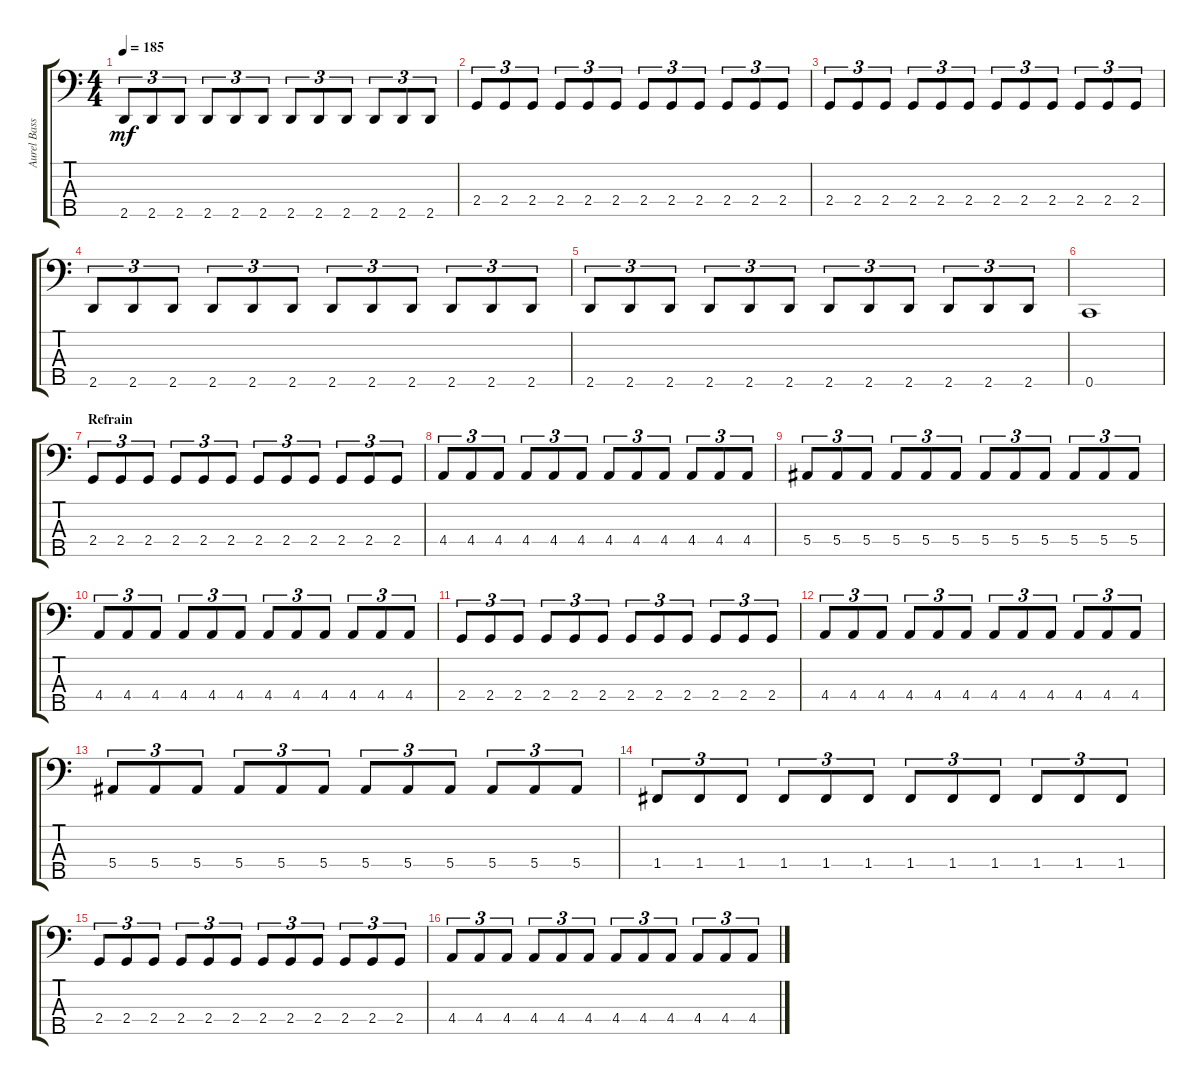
\track ("Aurel Bass" "Aurel Bass") {instrument electricbassfinger}
\staff {score tabs}
\tuning (Ab2 Eb2 Bb1 F1 C1) {hide}
\ts (4 4)
\tempo 185
\clef f4
\ks c
2.5.8{tu (3 2) dy mf} 2.5.8{tu (3 2)} 2.5.8{tu (3 2)} 2.5.8{tu (3 2)} 2.5.8{tu (3 2)} 2.5.8{tu (3 2)} 2.5.8{tu (3 2)} 2.5.8{tu (3 2)} 2.5.8{tu (3 2)} 2.5.8{tu (3 2)} 2.5.8{tu (3 2)} 2.5.8{tu (3 2)} |
2.4.8{tu (3 2)} 2.4.8{tu (3 2)} 2.4.8{tu (3 2)} 2.4.8{tu (3 2)} 2.4.8{tu (3 2)} 2.4.8{tu (3 2)} 2.4.8{tu (3 2)} 2.4.8{tu (3 2)} 2.4.8{tu (3 2)} 2.4.8{tu (3 2)} 2.4.8{tu (3 2)} 2.4.8{tu (3 2)} |
2.4.8{tu (3 2)} 2.4.8{tu (3 2)} 2.4.8{tu (3 2)} 2.4.8{tu (3 2)} 2.4.8{tu (3 2)} 2.4.8{tu (3 2)} 2.4.8{tu (3 2)} 2.4.8{tu (3 2)} 2.4.8{tu (3 2)} 2.4.8{tu (3 2)} 2.4.8{tu (3 2)} 2.4.8{tu (3 2)} |
2.5.8{tu (3 2)} 2.5.8{tu (3 2)} 2.5.8{tu (3 2)} 2.5.8{tu (3 2)} 2.5.8{tu (3 2)} 2.5.8{tu (3 2)} 2.5.8{tu (3 2)} 2.5.8{tu (3 2)} 2.5.8{tu (3 2)} 2.5.8{tu (3 2)} 2.5.8{tu (3 2)} 2.5.8{tu (3 2)} |
2.5.8{tu (3 2)} 2.5.8{tu (3 2)} 2.5.8{tu (3 2)} 2.5.8{tu (3 2)} 2.5.8{tu (3 2)} 2.5.8{tu (3 2)} 2.5.8{tu (3 2)} 2.5.8{tu (3 2)} 2.5.8{tu (3 2)} 2.5.8{tu (3 2)} 2.5.8{tu (3 2)} 2.5.8{tu (3 2)} |
0.5.1 |
\section ("" "Refrain")
2.4.8{tu (3 2)} 2.4.8{tu (3 2)} 2.4.8{tu (3 2)} 2.4.8{tu (3 2)} 2.4.8{tu (3 2)} 2.4.8{tu (3 2)} 2.4.8{tu (3 2)} 2.4.8{tu (3 2)} 2.4.8{tu (3 2)} 2.4.8{tu (3 2)} 2.4.8{tu (3 2)} 2.4.8{tu (3 2)} |
4.4.8{tu (3 2)} 4.4.8{tu (3 2)} 4.4.8{tu (3 2)} 4.4.8{tu (3 2)} 4.4.8{tu (3 2)} 4.4.8{tu (3 2)} 4.4.8{tu (3 2)} 4.4.8{tu (3 2)} 4.4.8{tu (3 2)} 4.4.8{tu (3 2)} 4.4.8{tu (3 2)} 4.4.8{tu (3 2)} |
5.4.8{tu (3 2)} 5.4.8{tu (3 2)} 5.4.8{tu (3 2)} 5.4.8{tu (3 2)} 5.4.8{tu (3 2)} 5.4.8{tu (3 2)} 5.4.8{tu (3 2)} 5.4.8{tu (3 2)} 5.4.8{tu (3 2)} 5.4.8{tu (3 2)} 5.4.8{tu (3 2)} 5.4.8{tu (3 2)} |
4.4.8{tu (3 2)} 4.4.8{tu (3 2)} 4.4.8{tu (3 2)} 4.4.8{tu (3 2)} 4.4.8{tu (3 2)} 4.4.8{tu (3 2)} 4.4.8{tu (3 2)} 4.4.8{tu (3 2)} 4.4.8{tu (3 2)} 4.4.8{tu (3 2)} 4.4.8{tu (3 2)} 4.4.8{tu (3 2)} |
2.4.8{tu (3 2)} 2.4.8{tu (3 2)} 2.4.8{tu (3 2)} 2.4.8{tu (3 2)} 2.4.8{tu (3 2)} 2.4.8{tu (3 2)} 2.4.8{tu (3 2)} 2.4.8{tu (3 2)} 2.4.8{tu (3 2)} 2.4.8{tu (3 2)} 2.4.8{tu (3 2)} 2.4.8{tu (3 2)} |
4.4.8{tu (3 2)} 4.4.8{tu (3 2)} 4.4.8{tu (3 2)} 4.4.8{tu (3 2)} 4.4.8{tu (3 2)} 4.4.8{tu (3 2)} 4.4.8{tu (3 2)} 4.4.8{tu (3 2)} 4.4.8{tu (3 2)} 4.4.8{tu (3 2)} 4.4.8{tu (3 2)} 4.4.8{tu (3 2)} |
5.4.8{tu (3 2)} 5.4.8{tu (3 2)} 5.4.8{tu (3 2)} 5.4.8{tu (3 2)} 5.4.8{tu (3 2)} 5.4.8{tu (3 2)} 5.4.8{tu (3 2)} 5.4.8{tu (3 2)} 5.4.8{tu (3 2)} 5.4.8{tu (3 2)} 5.4.8{tu (3 2)} 5.4.8{tu (3 2)} |
1.4.8{tu (3 2)} 1.4.8{tu (3 2)} 1.4.8{tu (3 2)} 1.4.8{tu (3 2)} 1.4.8{tu (3 2)} 1.4.8{tu (3 2)} 1.4.8{tu (3 2)} 1.4.8{tu (3 2)} 1.4.8{tu (3 2)} 1.4.8{tu (3 2)} 1.4.8{tu (3 2)} 1.4.8{tu (3 2)} |
2.4.8{tu (3 2)} 2.4.8{tu (3 2)} 2.4.8{tu (3 2)} 2.4.8{tu (3 2)} 2.4.8{tu (3 2)} 2.4.8{tu (3 2)} 2.4.8{tu (3 2)} 2.4.8{tu (3 2)} 2.4.8{tu (3 2)} 2.4.8{tu (3 2)} 2.4.8{tu (3 2)} 2.4.8{tu (3 2)} |
4.4.8{tu (3 2)} 4.4.8{tu (3 2)} 4.4.8{tu (3 2)} 4.4.8{tu (3 2)} 4.4.8{tu (3 2)} 4.4.8{tu (3 2)} 4.4.8{tu (3 2)} 4.4.8{tu (3 2)} 4.4.8{tu (3 2)} 4.4.8{tu (3 2)} 4.4.8{tu (3 2)} 4.4.8{tu (3 2)}
